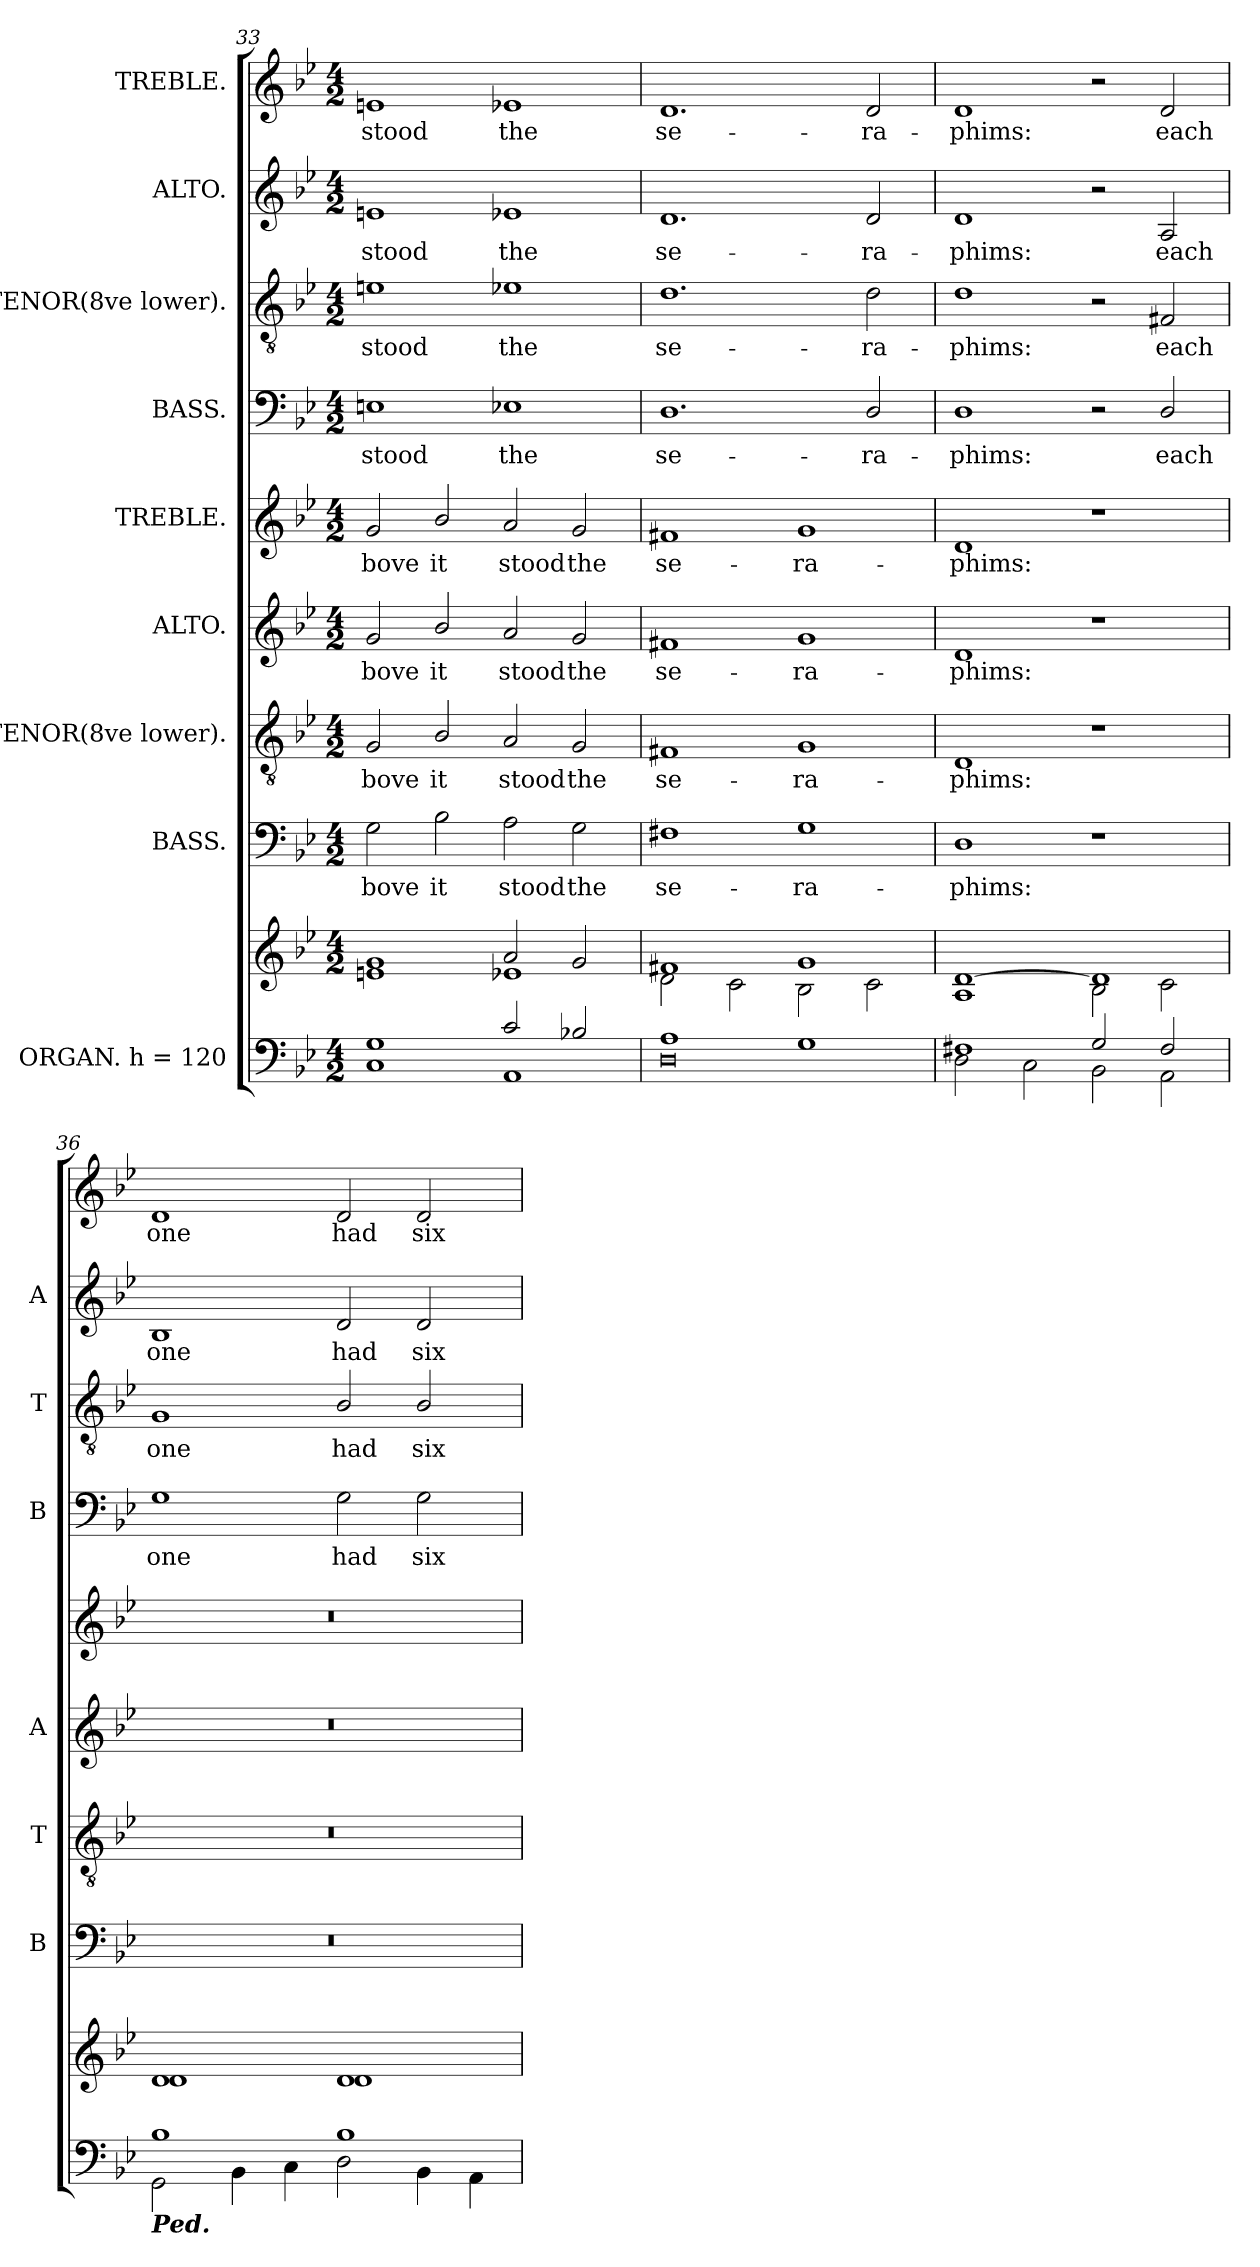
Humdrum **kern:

**kern	**kern	**kern	**text	**kern	**text	**kern	**text	**kern	**text	**kern	**text	**kern	**text	**kern	**text	**kern	**text
*part9	*part9	*part8	*part8	*part7	*part7	*part6	*part6	*part5	*part5	*part4	*part4	*part3	*part3	*part2	*part2	*part1	*part1
*staff10	*staff9	*staff8	*staff8	*staff7	*staff7	*staff6	*staff6	*staff5	*staff5	*staff4	*staff4	*staff3	*staff3	*staff2	*staff2	*staff1	*staff1
*I"ORGAN.  h = 120	*	*I"BASS.	*	*I"TENOR(8ve lower).	*	*I"ALTO.	*	*I"TREBLE.	*	*I"BASS.	*	*I"TENOR(8ve lower).	*	*I"ALTO.	*	*I"TREBLE.	*
*	*	*I'B	*	*I'T	*	*I'A	*	*	*	*I'B	*	*I'T	*	*I'A	*	*	*
*clefF4	*clefG2	*clefF4	*	*clefGv2	*	*clefG2	*	*clefG2	*	*clefF4	*	*clefGv2	*	*clefG2	*	*clefG2	*
*	*	*	*	*ITrd7c12	*	*	*	*	*	*	*	*ITrd7c12	*	*	*	*	*
*k[b-e-]	*k[b-e-]	*k[b-e-]	*	*k[b-e-]	*	*k[b-e-]	*	*k[b-e-]	*	*k[b-e-]	*	*k[b-e-]	*	*k[b-e-]	*	*k[b-e-]	*
*g:	*g:	*g:	*	*g:	*	*g:	*	*g:	*	*g:	*	*g:	*	*g:	*	*g:	*
*M4/2	*M4/2	*M4/2	*	*M4/2	*	*M4/2	*	*M4/2	*	*M4/2	*	*M4/2	*	*M4/2	*	*M4/2	*
=33	=33	=33	=33	=33	=33	=33	=33	=33	=33	=33	=33	=33	=33	=33	=33	=33	=33
*^	*^	*	*	*	*	*	*	*	*	*	*	*	*	*	*	*	*
!	!	!	!	!	!LO:LY:b	!	!LO:LY:b	!	!LO:LY:b	!	!LO:LY:b	!	!LO:LY:b	!	!LO:LY:b	!	!LO:LY:b	!	!LO:LY:b
1G	1C	1g	1en	2G\	-bove	2GG/	-bove	2g/	-bove	2g/	-bove	1En	stood	1En	stood	1en	stood	1en	stood
!	!	!	!	!	!LO:LY:b	!	!LO:LY:b	!	!LO:LY:b	!	!LO:LY:b	!	!	!	!	!	!	!	!
.	.	.	.	2B-\	it	2BB-/	it	2b-/	it	2b-/	it	.	.	.	.	.	.	.	.
!	!	!	!	!	!LO:LY:b	!	!LO:LY:b	!	!LO:LY:b	!	!LO:LY:b	!	!LO:LY:b	!	!LO:LY:b	!	!LO:LY:b	!	!LO:LY:b
2c/	1AA	2a/	1e-X	2A\	stood	2AA/	stood	2a/	stood	2a/	stood	1E-X	the	1E-X	the	1e-X	the	1e-X	the
!	!	!	!	!	!LO:LY:b	!	!LO:LY:b	!	!LO:LY:b	!	!LO:LY:b	!	!	!	!	!	!	!	!
2B-X/	.	2g/	.	2G\	the	2GG/	the	2g/	the	2g/	the	.	.	.	.	.	.	.	.
=34	=34	=34	=34	=34	=34	=34	=34	=34	=34	=34	=34	=34	=34	=34	=34	=34	=34	=34	=34
!	!	!	!	!	!LO:LY:b	!	!LO:LY:b	!	!LO:LY:b	!	!LO:LY:b	!	!LO:LY:b	!	!LO:LY:b	!	!LO:LY:b	!	!LO:LY:b
1A	0D	1f#X	2d\	1F#X	se-	1FF#X	se-	1f#X	se-	1f#X	se-	1.D	se-	1.D	se-	1.d	se-	1.d	se-
.	.	.	2c\	.	.	.	.	.	.	.	.	.	.	.	.	.	.	.	.
!	!	!	!	!	!LO:LY:b	!	!LO:LY:b	!	!LO:LY:b	!	!LO:LY:b	!	!	!	!	!	!	!	!
1G	.	1g	2B-\	1G	-ra-	1GG	-ra-	1g	-ra-	1g	-ra-	.	.	.	.	.	.	.	.
!	!	!	!	!	!	!	!	!	!	!	!	!	!LO:LY:b	!	!LO:LY:b	!	!LO:LY:b	!	!LO:LY:b
.	.	.	2c\	.	.	.	.	.	.	.	.	2D/	-ra-	2D\	-ra-	2d/	-ra-	2d/	-ra-
=35	=35	=35	=35	=35	=35	=35	=35	=35	=35	=35	=35	=35	=35	=35	=35	=35	=35	=35	=35
!	!	!	!	!	!LO:LY:b	!	!LO:LY:b	!	!LO:LY:b	!	!LO:LY:b	!	!LO:LY:b	!	!LO:LY:b	!	!LO:LY:b	!	!LO:LY:b
1F#X	2D\	[>1d	1A	1D	-phims:	1DD	-phims:	1d	-phims:	1d	-phims:	1D	-phims:	1D	-phims:	1d	-phims:	1d	-phims:
.	2C\	.	.	.	.	.	.	.	.	.	.	.	.	.	.	.	.	.	.
2G/	2BB-\	1d]	2B-\	1r	.	1r	.	1r	.	1r	.	2r	.	2r	.	2r	.	2r	.
!	!	!	!	!	!	!	!	!	!	!	!	!	!LO:LY:b	!	!LO:LY:b	!	!LO:LY:b	!	!LO:LY:b
2F#/	2AA\	.	2c\	.	.	.	.	.	.	.	.	2D/	each	2FF#X/	each	2A/	each	2d/	each
=36	=36	=36	=36	=36	=36	=36	=36	=36	=36	=36	=36	=36	=36	=36	=36	=36	=36	=36	=36
!LO:TX:b:Bi:t=Ped.	!	!	!	!	!	!	!	!	!	!	!	!	!	!	!	!	!	!	!
!	!	!	!	!LO:N:vis=1	!	!LO:N:vis=1	!	!LO:N:vis=1	!	!LO:N:vis=1	!	!	!LO:LY:b	!	!LO:LY:b	!	!LO:LY:b	!	!LO:LY:b
1B-	2GG\	1d	1d	0r	.	0r	.	0r	.	0r	.	1G	one	1GG	one	1B-	one	1d	one
.	4BB-\	.	.	.	.	.	.	.	.	.	.	.	.	.	.	.	.	.	.
.	4C\	.	.	.	.	.	.	.	.	.	.	.	.	.	.	.	.	.	.
!	!	!	!	!	!	!	!	!	!	!	!	!	!LO:LY:b	!	!LO:LY:b	!	!LO:LY:b	!	!LO:LY:b
1B-	2D\	1d	1d	.	.	.	.	.	.	.	.	2G\	had	2BB-/	had	2d/	had	2d/	had
!	!	!	!	!	!	!	!	!	!	!	!	!	!LO:LY:b	!	!LO:LY:b	!	!LO:LY:b	!	!LO:LY:b
.	4BB-\	.	.	.	.	.	.	.	.	.	.	2G\	six	2BB-/	six	2d/	six	2d/	six
.	4AA\	.	.	.	.	.	.	.	.	.	.	.	.	.	.	.	.	.	.
*v	*v	*	*	*	*	*	*	*	*	*	*	*	*	*	*	*	*	*	*
*	*v	*v	*	*	*	*	*	*	*	*	*	*	*	*	*	*	*	*
=	=	=	=	=	=	=	=	=	=	=	=	=	=	=	=	=	=
*-	*-	*-	*-	*-	*-	*-	*-	*-	*-	*-	*-	*-	*-	*-	*-	*-	*-
